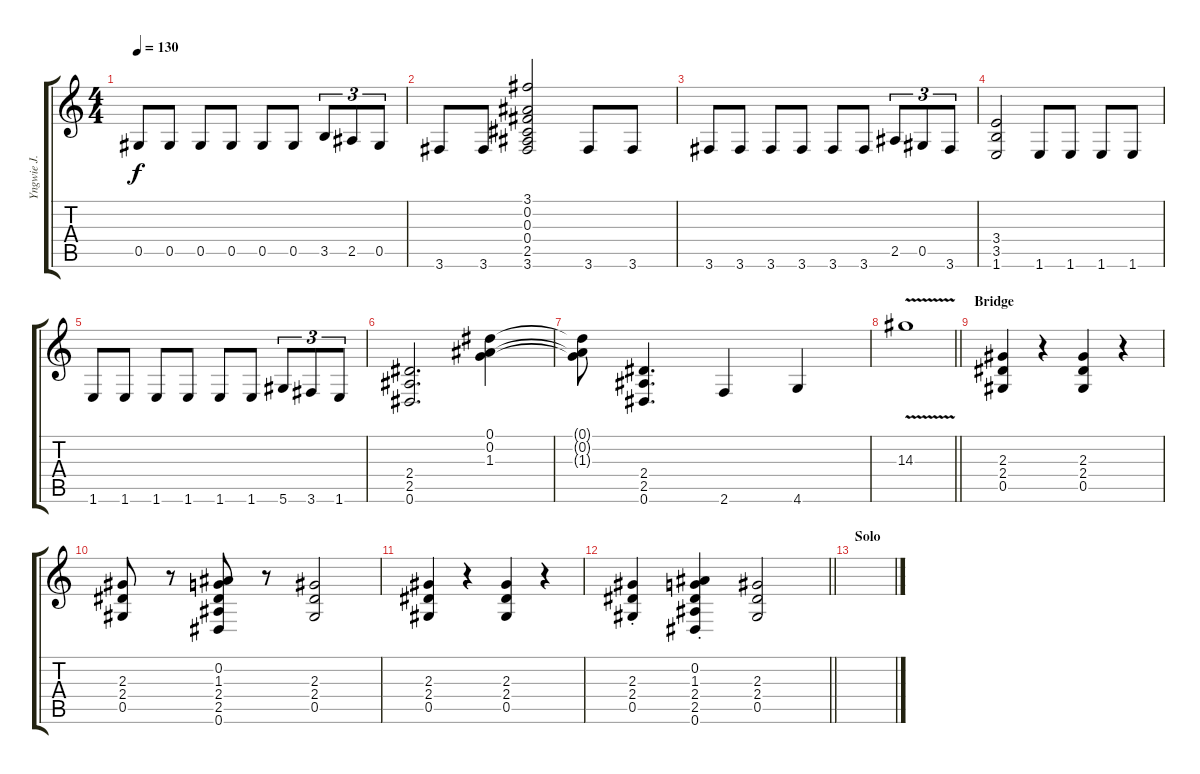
\track ("Yngwie J. Malmsteen" "Yngwie J. ") {instrument overdrivenguitar}
\staff {score tabs}
\tuning (Eb4 Bb3 Gb3 Db3 Ab2 Eb2) {hide}
\ts (4 4)
\tempo 130
\clef g2
\ks c
0.5.8{dy f} 0.5.8 0.5.8 0.5.8 0.5.8 0.5.8 3.5.8{tu (3 2)} 2.5.8{tu (3 2)} 0.5.8{tu (3 2)} |
3.6.8 3.6.8 (3.1 0.2 0.3 0.4 2.5 3.6).2 3.6.8 3.6.8 |
3.6.8 3.6.8 3.6.8 3.6.8 3.6.8 3.6.8 2.5.8{tu (3 2)} 0.5.8{tu (3 2)} 3.6.8{tu (3 2)} |
(3.4 3.5 1.6).2 1.6.8 1.6.8 1.6.8 1.6.8 |
1.6.8 1.6.8 1.6.8 1.6.8 1.6.8 1.6.8 5.6.8{tu (3 2)} 3.6.8{tu (3 2)} 1.6.8{tu (3 2)} |
(2.4 2.5 0.6).2{d} (0.1 0.2 1.3).4 |
(0.1{t} 0.2{t} 1.3{t}).8 (2.4 2.5 0.6).4{d} 2.6.4 4.6.4 |
\barLineRight lightlight
14.3{v}.1 |
\section ("" "Bridge")
(2.3 2.4 0.5).4 r.4 (2.3 2.4 0.5).4 r.4 |
(2.3 2.4 0.5).8 r.8 (0.2 1.3 2.4 2.5 0.6).8 r.8 (2.3 2.4 0.5).2 |
(2.3 2.4 0.5).4 r.4 (2.3 2.4 0.5).4 r.4 |
\barLineRight lightlight
(2.3{st} 2.4{st} 0.5{st}).4 (0.2{st} 1.3{st} 2.4{st} 2.5{st} 0.6{st}).4 (2.3 2.4 0.5).2 |
\section ("" "Solo")
